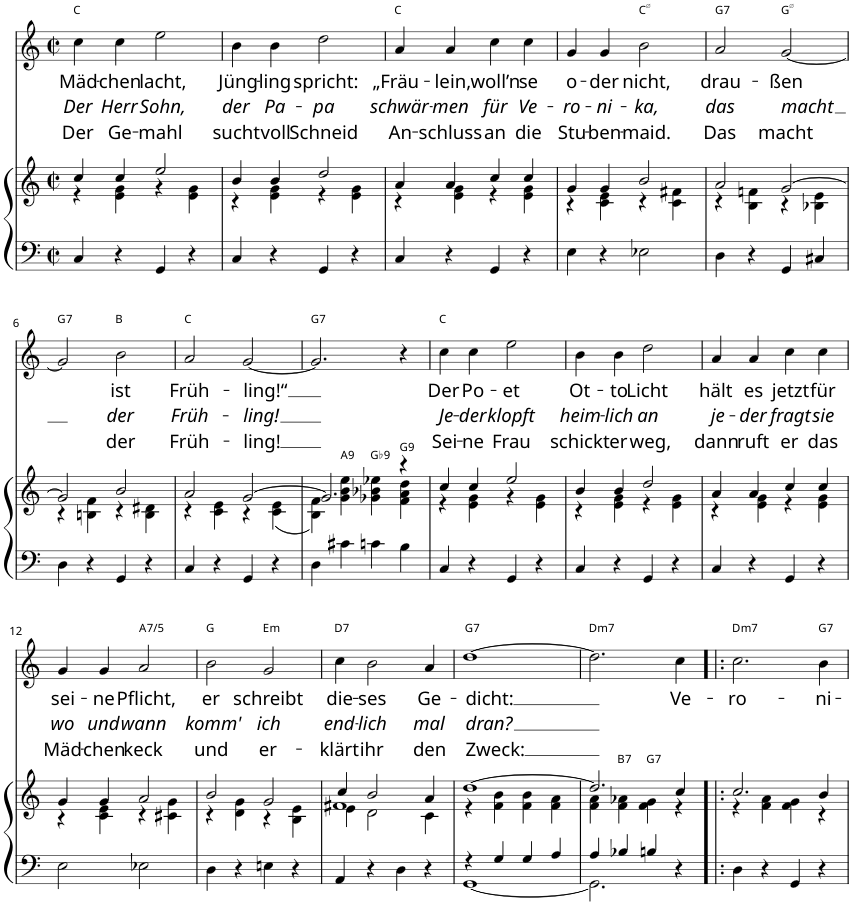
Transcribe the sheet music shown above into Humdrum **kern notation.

**kern	**kern	**harte	**kern	**text	**text	**text	**harte
*part2	*part2	*part2	*part1	*part1	*part1	*part1	*part1
*staff3	*staff2	*	*staff1	*staff1	*staff1	*staff1	*
*I"Piano	*	*	*I"Voice	*	*	*	*
*I'Pno	*	*	*	*	*	*	*
*clefF4	*clefG2	*	*clefG2	*	*	*	*
*k[]	*k[]	*	*k[]	*	*	*	*
*M2/2	*M2/2	*	*M2/2	*	*	*	*
*met(c|)	*met(c|)	*	*met(c|)	*	*	*	*
=1	=1	=1	=1	=1	=1	=1	=1
*	*^	*	*	*	*	*	*
!	!	!	!	!	!LO:LY:b	!LO:LY:b	!LO:LY:b	!
4C/	4cc/	4r	.	4cc\	Mäd-	Der	Der	C:maj
!	!	!	!	!	!LO:LY:b	!LO:LY:b	!LO:LY:b	!
4r	4cc/	4e\ 4g\	.	4cc\	-chen	Herr	Ge-	.
!	!	!	!	!	!LO:LY:b	!LO:LY:b	!LO:LY:b	!
4GG/	2ee/	4r	.	2ee\	lacht,	Sohn,	-mahl	.
4r	.	4e\ 4g\	.	.	.	.	.	.
=2	=2	=2	=2	=2	=2	=2	=2	=2
!	!	!	!	!	!LO:LY:b	!LO:LY:b	!LO:LY:b	!
4C/	4b/	4r	.	4b\	Jüng-	der	sucht	.
!	!	!	!	!	!LO:LY:b	!LO:LY:b	!LO:LY:b	!
4r	4b/	4e\ 4g\	.	4b\	-ling	Pa-	voll	.
!	!	!	!	!	!LO:LY:b	!LO:LY:b	!LO:LY:b	!
4GG/	2dd/	4r	.	2dd\	spricht:	-pa	Schneid	.
4r	.	4e\ 4g\	.	.	.	.	.	.
=3	=3	=3	=3	=3	=3	=3	=3	=3
!	!	!	!	!	!LO:LY:b	!LO:LY:b	!LO:LY:b	!
4C/	4a/	4r	.	4a/	„Fräu-	schwär-	An-	C:maj
!	!	!	!	!	!LO:LY:b	!LO:LY:b	!LO:LY:b	!
4r	4a/	4e\ 4g\	.	4a/	-lein,	-men	-schluss	.
!	!	!	!	!	!LO:LY:b	!LO:LY:b	!LO:LY:b	!
4GG/	4cc/	4r	.	4cc\	woll’n	für	an	.
!	!	!	!	!	!LO:LY:b	!LO:LY:b	!LO:LY:b	!
4r	4cc/	4e\ 4g\	.	4cc\	se	Ve-	die	.
=4	=4	=4	=4	=4	=4	=4	=4	=4
!	!	!	!	!	!LO:LY:b	!LO:LY:b	!LO:LY:b	!
4E\	4g/	4r	.	4g/	o-	-ro-	Stu-	.
!	!	!	!	!	!LO:LY:b	!LO:LY:b	!LO:LY:b	!
4r	4g/	4c\ 4e\	.	4g/	-der	-ni-	-ben-	.
!	!	!	!	!	!LO:LY:b	!LO:LY:b	!LO:LY:b	!
2E-X\	2b/	4r	.	2bn\	nicht,	-ka,	-maid.	C:hdim7
.	.	4c\ 4f#X\	.	.	.	.	.	.
=5	=5	=5	=5	=5	=5	=5	=5	=5
!	!	!	!	!	!LO:LY:b	!LO:LY:b	!LO:LY:b	!LO:H:kt=7
4D\	2a/	4r	.	2a/	drau-	das	Das	G:7
4r	.	4B\ 4fn\	.	.	.	.	.	.
!	!	!	!	!	!LO:LY:b	!LO:LY:b	!LO:LY:b	!
4GG/	[2g/	4r	.	[2g/	-ßen	macht	macht	G:hdim7
4C#X/	.	4B-X\ 4e\	.	.	.	.	.	.
!!LO:LB:g=z
=6	=6	=6	=6	=6	=6	=6	=6	=6
!	!	!	!	!	!	!	!	!LO:H:kt=7
4D\	2g/]	4r	.	2g/]	.	.	.	G:7
4r	.	4Bn\ 4f\	.	.	.	.	.	.
!	!	!	!	!	!LO:LY:b	!LO:LY:b	!LO:LY:b	!
4GG/	2b/	4r	.	2b\	ist	der	der	B:maj
4r	.	4B\ 4d#X\	.	.	.	.	.	.
=7	=7	=7	=7	=7	=7	=7	=7	=7
!	!	!	!	!	!LO:LY:b	!LO:LY:b	!LO:LY:b	!
4C/	2a/	4r	.	2a/	Früh-	Früh-	Früh-	C:maj
4r	.	4c\ 4e\	.	.	.	.	.	.
!	!	!	!	!	!LO:LY:b	!LO:LY:b	!LO:LY:b	!
4GG/	[2g/	4r	.	[2g/	-ling!“	-ling!	-ling!	.
4r	.	(4c\ 4e\	.	.	.	.	.	.
=8	=8	=8	=8	=8	=8	=8	=8	=8
!	!	!	!	!	!	!	!	!LO:H:kt=7
4D\	2.g/]	4B\ 4f\)	.	2.g/]	.	.	.	G:7
!	!	!	!LO:H:kt=9	!	!	!	!	!
4c#X\	.	4g\ 4b\ 4ee\	A:9	.	.	.	.	.
!	!	!	!LO:H:kt=9	!	!	!	!	!
4cn\	.	4g-X\ 4b-X\ 4ee-X\	Gb:9	.	.	.	.	.
!	!	!	!LO:H:kt=9	!	!	!	!	!
4B\	4r	4f\ 4a\ 4dd\	G:9	4r	.	.	.	.
=9	=9	=9	=9	=9	=9	=9	=9	=9
!	!	!	!	!	!LO:LY:b	!LO:LY:b	!LO:LY:b	!
4C/	4cc/	4r	.	4cc\	Der	Je-	Sei-	C:maj
!	!	!	!	!	!LO:LY:b	!LO:LY:b	!LO:LY:b	!
4r	4cc/	4e\ 4g\	.	4cc\	Po-	-der	-ne	.
!	!	!	!	!	!LO:LY:b	!LO:LY:b	!LO:LY:b	!
4GG/	2ee/	4r	.	2ee\	-et	klopft	Frau	.
4r	.	4e\ 4g\	.	.	.	.	.	.
=10	=10	=10	=10	=10	=10	=10	=10	=10
!	!	!	!	!	!LO:LY:b	!LO:LY:b	!LO:LY:b	!
4C/	4b/	4r	.	4b\	Ot-	heim-	schickt	.
!	!	!	!	!	!LO:LY:b	!LO:LY:b	!LO:LY:b	!
4r	4b/	4e\ 4g\	.	4b\	-to	-lich	er	.
!	!	!	!	!	!LO:LY:b	!LO:LY:b	!LO:LY:b	!
4GG/	2dd/	4r	.	2dd\	Licht	an	weg,	.
4r	.	4e\ 4g\	.	.	.	.	.	.
=11	=11	=11	=11	=11	=11	=11	=11	=11
!	!	!	!	!	!LO:LY:b	!LO:LY:b	!LO:LY:b	!
4C/	4a/	4r	.	4a/	hält	je-	dann	.
!	!	!	!	!	!LO:LY:b	!LO:LY:b	!LO:LY:b	!
4r	4a/	4e\ 4g\	.	4a/	es	-der	ruft	.
!	!	!	!	!	!LO:LY:b	!LO:LY:b	!LO:LY:b	!
4GG/	4cc/	4r	.	4cc\	jetzt	fragt	er	.
!	!	!	!	!	!LO:LY:b	!LO:LY:b	!LO:LY:b	!
4r	4cc/	4e\ 4g\	.	4cc\	für	sie	das	.
!!LO:LB:g=z
=12	=12	=12	=12	=12	=12	=12	=12	=12
!	!	!	!	!	!LO:LY:b	!LO:LY:b	!LO:LY:b	!
2E\	4g/	4r	.	4g/	sei-	wo	Mäd-	.
!	!	!	!	!	!LO:LY:b	!LO:LY:b	!LO:LY:b	!
.	4g/	4c\ 4e\	.	4g/	-ne	und	-chen	.
!	!	!	!	!	!LO:LY:b	!LO:LY:b	!LO:LY:b	!LO:H:kt=7/5
2E-X\	2a/	4r	.	2a/	Pflicht,	wann	keck	A:maj
.	.	4c#X\ 4g\	.	.	.	.	.	.
=13	=13	=13	=13	=13	=13	=13	=13	=13
!	!	!	!	!	!LO:LY:b	!LO:LY:b	!LO:LY:b	!
4D\	2b/	4r	.	2b\	er	komm'	und	G:maj
4r	.	4d\ 4g\	.	.	.	.	.	.
!	!	!	!	!	!LO:LY:b	!LO:LY:b	!LO:LY:b	!LO:H:kt=m
4En\	2g/	4r	.	2g/	schreibt	ich	er-	E:min
4r	.	4B\ 4e\	.	.	.	.	.	.
=14	=14	=14	=14	=14	=14	=14	=14	=14
*	*	*^	*	*	*	*	*	*
!	!	!	!	!	!	!LO:LY:b	!LO:LY:b	!LO:LY:b	!LO:H:kt=7
4AA/	4cc/	4e\	1f#X	.	4cc\	die-	end-	-klärt	D:7
!	!	!	!	!	!	!LO:LY:b	!LO:LY:b	!LO:LY:b	!
4r	2b/	2d\	.	.	2b\	-ses	-lich	ihr	.
4D\	.	.	.	.	.	.	.	.	.
!	!	!	!	!	!	!LO:LY:b	!LO:LY:b	!LO:LY:b	!
4r	4a/	4c\	.	.	4a/	Ge-	mal	den	.
*	*	*v	*v	*	*	*	*	*	*
=15	=15	=15	=15	=15	=15	=15	=15	=15
*^	*	*	*	*	*	*	*	*
!	!	!	!	!	!	!LO:LY:b	!LO:LY:b	!LO:LY:b	!LO:H:kt=7
4r	[1GG	[1dd	4r	.	[1dd	-dicht:	dran?	Zweck:	G:7
4G/	.	.	4f\ 4b\	.	.	.	.	.	.
4G/	.	.	4f\ 4b\	.	.	.	.	.	.
4A/	.	.	4f\ 4a\	.	.	.	.	.	.
=16	=16	=16	=16	=16	=16	=16	=16	=16	=16
!	!	!	!	!	!	!	!	!	!LO:H:kt=m7
4A/	2.GG\]	2.dd/]	4f\ 4a\	.	2.dd\]	.	.	.	D:min7
!	!	!	!	!LO:H:kt=7	!	!	!	!	!
4B-X/	.	.	4f\ 4a-X\	B:7	.	.	.	.	.
!	!	!	!	!LO:H:kt=7	!	!	!	!	!
4Bn/	.	.	4f\ 4g\	G:7	.	.	.	.	.
!	!	!	!	!	!	!LO:LY:b	!	!	!
4r	4ryy	4cc/	4r	.	4cc\	Ve-	.	.	.
=17!|:	=17!|:	=17!|:	=17!|:	=17!|:	=17!|:	=17!|:	=17!|:	=17!|:	=17!|:
!	!	!	!	!	!	!LO:LY:b	!	!	!LO:H:kt=m7
*v	*v	*	*	*	*	*	*	*	*
4D\	2.cc/	4r	.	2.cc\	-ro-	.	.	D:min7
4r	.	4f\ 4a\	.	.	.	.	.	.
4GG/	.	4f\ 4g\	.	.	.	.	.	.
!	!	!	!	!	!LO:LY:b	!	!	!LO:H:kt=7
4r	4b/	4r	.	4b\	-ni-	.	.	G:7
*	*v	*v	*	*	*	*	*	*
=	=	=	=	=	=	=	=
*-	*-	*-	*-	*-	*-	*-	*-
